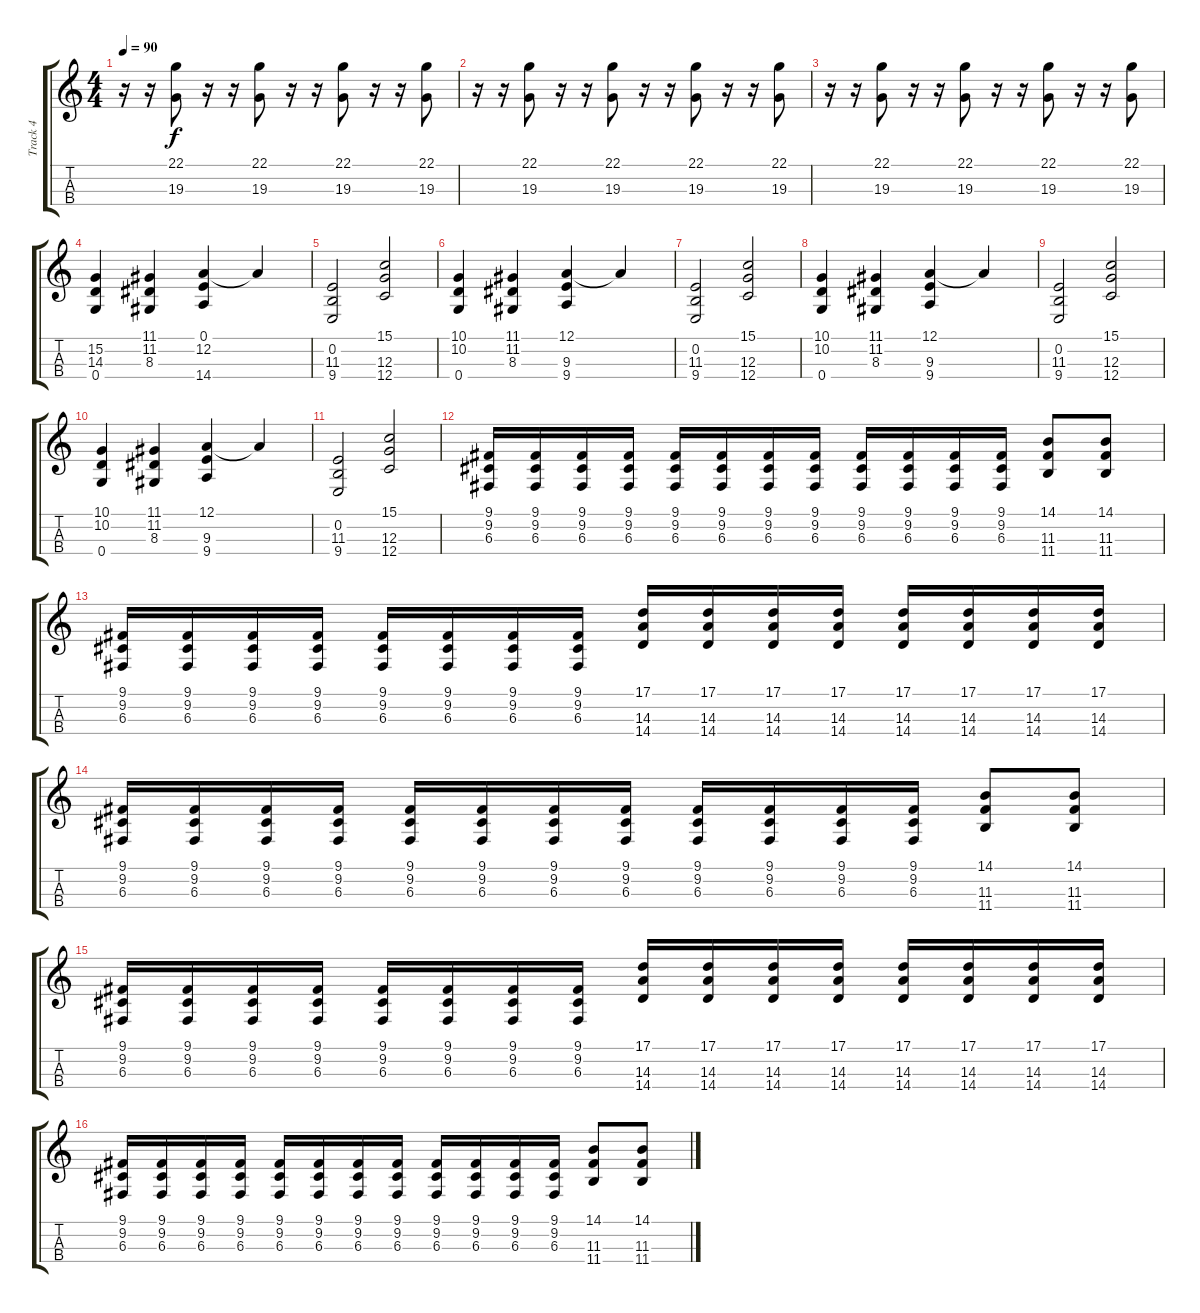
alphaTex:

\track ("Track 4" "Track 4") {instrument acousticguitarsteel}
\staff {score tabs}
\tuning (A2 E2 C2 G2) {hide}
\ts (4 4)
\tempo 90
\clef g2
\ks c
r.16{dy f} r.16 (22.1 19.3).8 r.16 r.16 (22.1 19.3).8 r.16 r.16 (22.1 19.3).8 r.16 r.16 (22.1 19.3).8 |
r.16 r.16 (22.1 19.3).8 r.16 r.16 (22.1 19.3).8 r.16 r.16 (22.1 19.3).8 r.16 r.16 (22.1 19.3).8 |
r.16 r.16 (22.1 19.3).8 r.16 r.16 (22.1 19.3).8 r.16 r.16 (22.1 19.3).8 r.16 r.16 (22.1 19.3).8 |
(15.2 14.3 0.4).4 (11.1 11.2 8.3).4 (0.1 12.2 14.4).4 14.4{t}.4 |
(0.2 11.3 9.4).2 (15.1 12.3 12.4).2 |
(10.1 10.2 0.4).4 (11.1 11.2 8.3).4 (12.1 9.3 9.4).4 12.1{t}.4 |
(0.2 11.3 9.4).2 (15.1 12.3 12.4).2 |
(10.1 10.2 0.4).4 (11.1 11.2 8.3).4 (12.1 9.3 9.4).4 12.1{t}.4 |
(0.2 11.3 9.4).2 (15.1 12.3 12.4).2 |
(10.1 10.2 0.4).4 (11.1 11.2 8.3).4 (12.1 9.3 9.4).4 12.1{t}.4 |
(0.2 11.3 9.4).2 (15.1 12.3 12.4).2 |
(9.1 9.2 6.3).16 (9.1 9.2 6.3).16 (9.1 9.2 6.3).16 (9.1 9.2 6.3).16 (9.1 9.2 6.3).16 (9.1 9.2 6.3).16 (9.1 9.2 6.3).16 (9.1 9.2 6.3).16 (9.1 9.2 6.3).16 (9.1 9.2 6.3).16 (9.1 9.2 6.3).16 (9.1 9.2 6.3).16 (14.1 11.3 11.4).8 (14.1 11.3 11.4).8 |
(9.1 9.2 6.3).16 (9.1 9.2 6.3).16 (9.1 9.2 6.3).16 (9.1 9.2 6.3).16 (9.1 9.2 6.3).16 (9.1 9.2 6.3).16 (9.1 9.2 6.3).16 (9.1 9.2 6.3).16 (17.1 14.3 14.4).16 (17.1 14.3 14.4).16 (17.1 14.3 14.4).16 (17.1 14.3 14.4).16 (17.1 14.3 14.4).16 (17.1 14.3 14.4).16 (17.1 14.3 14.4).16 (17.1 14.3 14.4).16 |
(9.1 9.2 6.3).16 (9.1 9.2 6.3).16 (9.1 9.2 6.3).16 (9.1 9.2 6.3).16 (9.1 9.2 6.3).16 (9.1 9.2 6.3).16 (9.1 9.2 6.3).16 (9.1 9.2 6.3).16 (9.1 9.2 6.3).16 (9.1 9.2 6.3).16 (9.1 9.2 6.3).16 (9.1 9.2 6.3).16 (14.1 11.3 11.4).8 (14.1 11.3 11.4).8 |
(9.1 9.2 6.3).16 (9.1 9.2 6.3).16 (9.1 9.2 6.3).16 (9.1 9.2 6.3).16 (9.1 9.2 6.3).16 (9.1 9.2 6.3).16 (9.1 9.2 6.3).16 (9.1 9.2 6.3).16 (17.1 14.3 14.4).16 (17.1 14.3 14.4).16 (17.1 14.3 14.4).16 (17.1 14.3 14.4).16 (17.1 14.3 14.4).16 (17.1 14.3 14.4).16 (17.1 14.3 14.4).16 (17.1 14.3 14.4).16 |
(9.1 9.2 6.3).16 (9.1 9.2 6.3).16 (9.1 9.2 6.3).16 (9.1 9.2 6.3).16 (9.1 9.2 6.3).16 (9.1 9.2 6.3).16 (9.1 9.2 6.3).16 (9.1 9.2 6.3).16 (9.1 9.2 6.3).16 (9.1 9.2 6.3).16 (9.1 9.2 6.3).16 (9.1 9.2 6.3).16 (14.1 11.3 11.4).8 (14.1 11.3 11.4).8
